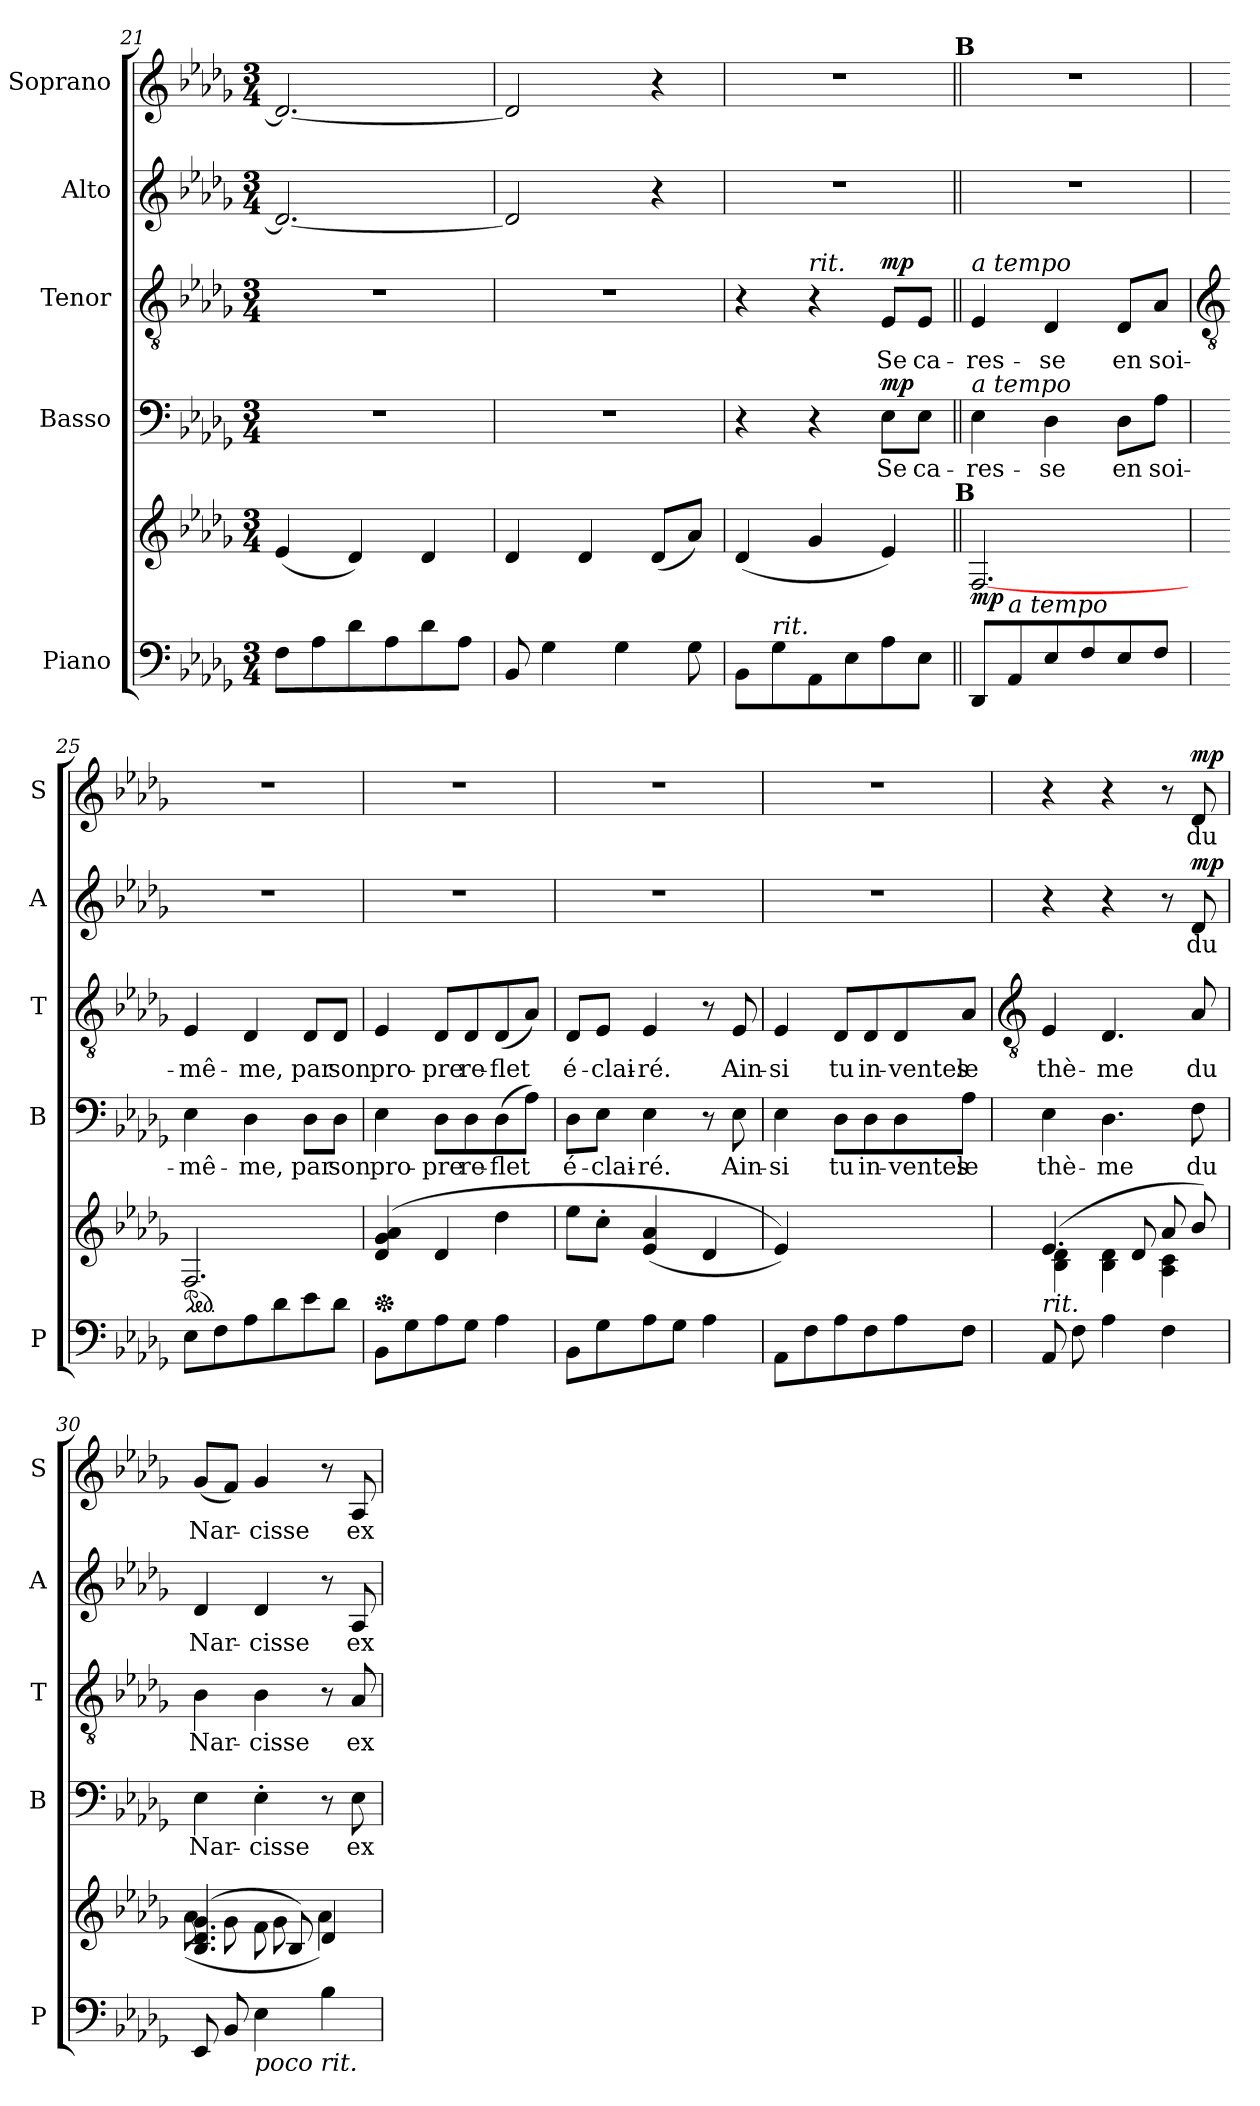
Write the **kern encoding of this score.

**kern	**kern	**dynam	**kern	**text	**dynam	**kern	**text	**dynam	**kern	**text	**dynam	**kern	**text	**dynam
*part5	*part5	*part5	*part4	*part4	*part4	*part3	*part3	*part3	*part2	*part2	*part2	*part1	*part1	*part1
*staff6	*staff5	*staff5/6	*staff4	*staff4	*staff4	*staff3	*staff3	*staff3	*staff2	*staff2	*staff2	*staff1	*staff1	*staff1
*I"Piano	*	*	*I"Basso	*	*	*I"Tenor	*	*	*I"Alto	*	*	*I"Soprano	*	*
*I'P	*	*	*I'B	*	*	*I'T	*	*	*I'A	*	*	*I'S	*	*
*clefF4	*clefG2	*	*clefF4	*	*	*clefGv2	*	*	*clefG2	*	*	*clefG2	*	*
*k[b-e-a-d-g-]	*k[b-e-a-d-g-]	*	*k[b-e-a-d-g-]	*	*	*k[b-e-a-d-g-]	*	*	*k[b-e-a-d-g-]	*	*	*k[b-e-a-d-g-]	*	*
*D-:	*D-:	*	*D-:	*	*	*D-:	*	*	*D-:	*	*	*D-:	*	*
*M3/4	*M3/4	*	*M3/4	*	*	*M3/4	*	*	*M3/4	*	*	*M3/4	*	*
=21	=21	=21	=21	=21	=21	=21	=21	=21	=21	=21	=21	=21	=21	=21
!	!	!	!LO:N:vis=1	!	!	!LO:N:vis=1	!	!	!	!	!	!	!	!
8FL	(<4e-	.	2.r	.	.	2.r	.	.	2.d-_	.	.	2.d-_	.	.
8A-	.	.	.	.	.	.	.	.	.	.	.	.	.	.
8d-	4d-)	.	.	.	.	.	.	.	.	.	.	.	.	.
8A-	.	.	.	.	.	.	.	.	.	.	.	.	.	.
8d-	4d-	.	.	.	.	.	.	.	.	.	.	.	.	.
8A-J	.	.	.	.	.	.	.	.	.	.	.	.	.	.
=22	=22	=22	=22	=22	=22	=22	=22	=22	=22	=22	=22	=22	=22	=22
!	!	!	!LO:N:vis=1	!	!	!LO:N:vis=1	!	!	!	!	!	!	!	!
8BB-	4d-	.	2.r	.	.	2.r	.	.	2d-]	.	.	2d-]	.	.
4G-	.	.	.	.	.	.	.	.	.	.	.	.	.	.
.	4d-	.	.	.	.	.	.	.	.	.	.	.	.	.
4G-	.	.	.	.	.	.	.	.	.	.	.	.	.	.
.	(8d-L	.	.	.	.	.	.	.	4r	.	.	4r	.	.
8G-	8a-J)	.	.	.	.	.	.	.	.	.	.	.	.	.
=23	=23	=23	=23	=23	=23	=23	=23	=23	=23	=23	=23	=23	=23	=23
!	!	!	!	!	!	!	!	!	!LO:N:vis=1	!	!	!LO:N:vis=1	!	!
8BB-L	(<4d-	.	4r	.	.	4r	.	.	2.r	.	.	2.r	.	.
!LO:TX:a:i:t=rit.	!	!	!	!	!	!	!	!	!	!	!	!	!	!
8G-	.	.	.	.	.	.	.	.	.	.	.	.	.	.
!	!	!	!	!	!	!LO:TX:a:i:t=rit.	!	!	!	!	!	!	!	!
8AA-	4g-	.	4r	.	.	4r	.	.	.	.	.	.	.	.
8E-	.	.	.	.	.	.	.	.	.	.	.	.	.	.
!	!	!	!	!LO:LY:b	!LO:DY:a	!	!LO:LY:b	!LO:DY:a	!	!	!	!	!	!
8A-	4e-)	.	8E-L	Se	mp	8E-L	Se	mp	.	.	.	.	.	.
!	!	!	!	!LO:LY:b	!	!	!LO:LY:b	!	!	!	!	!	!	!
8E-J	.	.	8E-J	ca-	.	8E-J	ca-	.	.	.	.	.	.	.
!	!	!	!	!	!	!	!	!	!	!	!	!LO:TX:a:B:t=B	!	!
!	!LO:TX:a:B:t=B	!	!	!	!	!	!	!	!	!	!	!	!	!
=24||	=24||	=24||	=24||	=24||	=24||	=24||	=24||	=24||	=24||	=24||	=24||	=24||	=24||	=24||
!	!	!	!	!	!	!LO:TX:a:i:t=a tempo	!	!	!	!	!	!	!	!
!	!	!	!LO:TX:a:i:t=a tempo	!	!	!	!	!	!	!	!	!	!	!
!	!	!LO:DY:b	!	!LO:LY:b	!	!	!LO:LY:b	!	!LO:N:vis=1	!	!	!LO:N:vis=1	!	!
8DD-L	[2.F	mp	4E-	-res-	.	4E-	-res-	.	2.r	.	.	2.r	.	.
!LO:TX:a:i:t=a tempo	!	!	!	!	!	!	!	!	!	!	!	!	!	!
8AA-	.	.	.	.	.	.	.	.	.	.	.	.	.	.
!	!	!	!	!LO:LY:b	!	!	!LO:LY:b	!	!	!	!	!	!	!
8E-	.	.	4D-	-se	.	4D-	-se	.	.	.	.	.	.	.
8F	.	.	.	.	.	.	.	.	.	.	.	.	.	.
!	!	!	!	!LO:LY:b	!	!	!LO:LY:b	!	!	!	!	!	!	!
8E-	.	.	8D-L	en	.	8D-L	en	.	.	.	.	.	.	.
!	!	!	!	!LO:LY:b	!	!	!LO:LY:b	!	!	!	!	!	!	!
8FJ	.	.	8A-J	soi-	.	8A-J	soi-	.	.	.	.	.	.	.
!!LO:LB:g=z
=25	=25	=25	=25	=25	=25	=25	=25	=25	=25	=25	=25	=25	=25	=25
*	*	*	*	*	*	*clefGv2	*	*	*	*	*	*	*	*
*	*ped	*	*	*	*	*	*	*	*	*	*	*	*	*
!	!	!	!	!LO:LY:b	!	!	!LO:LY:b	!	!LO:N:vis=1	!	!	!LO:N:vis=1	!	!
8E-L	2.F	.	4E-	-mê-	.	4E-	-mê-	.	2.r	.	.	2.r	.	.
8F	.	.	.	.	.	.	.	.	.	.	.	.	.	.
!	!	!	!	!LO:LY:b	!	!	!LO:LY:b	!	!	!	!	!	!	!
8A-	.	.	4D-	-me,	.	4D-	-me,	.	.	.	.	.	.	.
8d-	.	.	.	.	.	.	.	.	.	.	.	.	.	.
!	!	!	!	!LO:LY:b	!	!	!LO:LY:b	!	!	!	!	!	!	!
8e-	.	.	8D-L	par	.	8D-L	par	.	.	.	.	.	.	.
!	!	!	!	!LO:LY:b	!	!	!LO:LY:b	!	!	!	!	!	!	!
8d-J	.	.	8D-J	son	.	8D-J	son	.	.	.	.	.	.	.
=26	=26	=26	=26	=26	=26	=26	=26	=26	=26	=26	=26	=26	=26	=26
*	*Xped	*	*	*	*	*	*	*	*	*	*	*	*	*
!	!	!	!	!LO:LY:b	!	!	!LO:LY:b	!	!LO:N:vis=1	!	!	!LO:N:vis=1	!	!
8BB-L	(>4d- 4g- 4a-	.	4E-	pro-	.	4E-	pro-	.	2.r	.	.	2.r	.	.
8G-	.	.	.	.	.	.	.	.	.	.	.	.	.	.
!	!	!	!	!LO:LY:b	!	!	!LO:LY:b	!	!	!	!	!	!	!
8A-	4d-	.	8D-L	-pre	.	8D-L	-pre	.	.	.	.	.	.	.
!	!	!	!	!LO:LY:b	!	!	!LO:LY:b	!	!	!	!	!	!	!
8G-J	.	.	8D-	re-	.	8D-	re-	.	.	.	.	.	.	.
!	!	!	!	!LO:LY:b	!	!	!LO:LY:b	!	!	!	!	!	!	!
4A-	4dd-	.	(8D-	-flet	.	(<8D-	-flet	.	.	.	.	.	.	.
.	.	.	8A-J)	.	.	8A-J)	.	.	.	.	.	.	.	.
=27	=27	=27	=27	=27	=27	=27	=27	=27	=27	=27	=27	=27	=27	=27
!	!	!	!	!LO:LY:b	!	!	!LO:LY:b	!	!LO:N:vis=1	!	!	!LO:N:vis=1	!	!
8BB-L	8ee-L	.	8D-L	é-	.	8D-L	é-	.	2.r	.	.	2.r	.	.
!	!	!	!	!LO:LY:b	!	!	!LO:LY:b	!	!	!	!	!	!	!
8G-	8cc'J	.	8E-J	-clai-	.	8E-J	-clai-	.	.	.	.	.	.	.
!	!	!	!	!LO:LY:b	!	!	!LO:LY:b	!	!	!	!	!	!	!
8A-	(>4e- 4a-	.	4E-	-ré.	.	4E-	-ré.	.	.	.	.	.	.	.
8G-J	.	.	.	.	.	.	.	.	.	.	.	.	.	.
4A-	4d-	.	8r	.	.	8r	.	.	.	.	.	.	.	.
!	!	!	!	!LO:LY:b	!	!	!LO:LY:b	!	!	!	!	!	!	!
.	.	.	8E-	Ain-	.	8E-	Ain-	.	.	.	.	.	.	.
=28	=28	=28	=28	=28	=28	=28	=28	=28	=28	=28	=28	=28	=28	=28
!	!	!	!	!LO:LY:b	!	!	!LO:LY:b	!	!LO:N:vis=1	!	!	!LO:N:vis=1	!	!
8AA-L	4e-))	.	4E-	-si	.	4E-	-si	.	2.r	.	.	2.r	.	.
8F	.	.	.	.	.	.	.	.	.	.	.	.	.	.
!	!	!	!	!LO:LY:b	!	!	!LO:LY:b	!	!	!	!	!	!	!
8A-	2ryy	.	8D-L	tu	.	8D-L	tu	.	.	.	.	.	.	.
!	!	!	!	!LO:LY:b	!	!	!LO:LY:b	!	!	!	!	!	!	!
8F	.	.	8D-	in-	.	8D-	in-	.	.	.	.	.	.	.
!	!	!	!	!LO:LY:b	!	!	!LO:LY:b	!	!	!	!	!	!	!
8A-	.	.	8D-	-ventes	.	8D-	-ventes	.	.	.	.	.	.	.
!	!	!	!	!LO:LY:b	!	!	!LO:LY:b	!	!	!	!	!	!	!
8FJ	.	.	8A-J	le	.	8A-J	le	.	.	.	.	.	.	.
!!LO:LB:g=z
=29	=29	=29	=29	=29	=29	=29	=29	=29	=29	=29	=29	=29	=29	=29
*	*	*	*	*	*	*clefGv2	*	*	*	*	*	*	*	*
*	*^	*	*	*	*	*	*	*	*	*	*	*	*	*
!	!LO:TX:b:i:t=rit.	!	!	!	!	!	!	!	!	!	!	!	!	!	!
!	!	!	!	!	!LO:LY:b	!	!	!LO:LY:b	!	!	!	!	!	!	!
8AA-	(<4.e-	4B- 4d-	.	4E-	thè-	.	4E-	thè-	.	4r	.	.	4r	.	.
8F	.	.	.	.	.	.	.	.	.	.	.	.	.	.	.
!	!	!	!	!	!LO:LY:b	!	!	!LO:LY:b	!	!	!	!	!	!	!
4A-	.	4B- 4d-	.	4.D-	-me	.	4.D-	-me	.	4r	.	.	4r	.	.
.	8d-	.	.	.	.	.	.	.	.	.	.	.	.	.	.
4F	8a-	4A- 4c	.	.	.	.	.	.	.	8r	.	.	8r	.	.
!	!	!	!	!	!LO:LY:b	!	!	!LO:LY:b	!	!	!LO:LY:b	!LO:DY:a	!	!LO:LY:b	!LO:DY:a
.	8b-)	.	.	8F	du	.	8A-	du	.	8d-	du	mp	8d-	du	mp
=30	=30	=30	=30	=30	=30	=30	=30	=30	=30	=30	=30	=30	=30	=30	=30
!	!	!	!	!	!LO:LY:b	!	!	!LO:LY:b	!	!	!LO:LY:b	!	!	!LO:LY:b	!
8EE-	(<4.B- 4.d- 4.g-	(<8a-	.	4E-	Nar-	.	4B-	Nar-	.	4d-	Nar-	.	(<8g-/L	Nar-	.
8BB-	.	8g-	.	.	.	.	.	.	.	.	.	.	8f/J)	.	.
!LO:TX:b:i:t=poco rit.	!	!	!	!	!	!	!	!	!	!	!	!	!	!	!
!	!	!	!	!	!LO:LY:b	!	!	!LO:LY:b	!	!	!LO:LY:b	!	!	!LO:LY:b	!
4E-	.	8f	.	4E-'	-cisse	.	4B-	-cisse	.	4d-	-cisse	.	4g-	-cisse	.
.	8B-)	8g-	.	.	.	.	.	.	.	.	.	.	.	.	.
4B-	4d-	4a-)	.	8r	.	.	8r	.	.	8r	.	.	8r	.	.
!	!	!	!	!	!LO:LY:b	!	!	!LO:LY:b	!	!	!LO:LY:b	!	!	!LO:LY:b	!
.	.	.	.	8E-	ex-	.	8A-	ex-	.	8A-	ex-	.	8A-	ex-	.
*	*v	*v	*	*	*	*	*	*	*	*	*	*	*	*	*
=	=	=	=	=	=	=	=	=	=	=	=	=	=	=
*-	*-	*-	*-	*-	*-	*-	*-	*-	*-	*-	*-	*-	*-	*-
